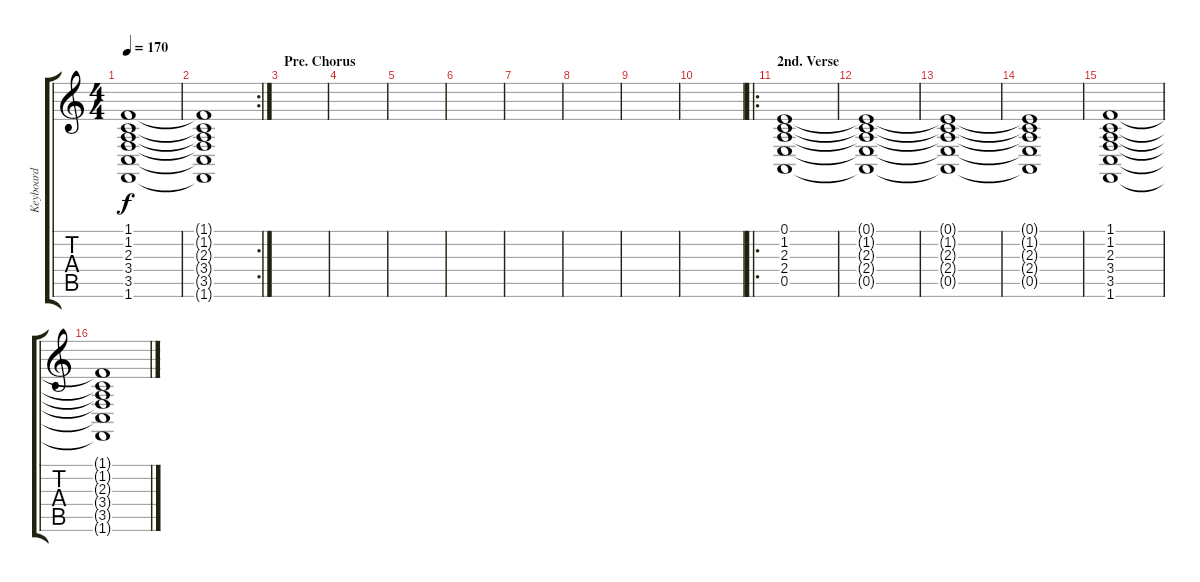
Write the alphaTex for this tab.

\track ("Keyboard" "Keyboard") {instrument choiraahs}
\staff {score tabs}
\tuning (E4 B3 G3 D3 A2 E2) {hide}
\ts (4 4)
\tempo 170
\clef g2
\ks c
(1.1{t} 1.2{t} 2.3{t} 3.4{t} 3.5{t} 1.6{t}).1{dy f} |
\rc 2
(1.1{t} 1.2{t} 2.3{t} 3.4{t} 3.5{t} 1.6{t}).1 |
\section ("" "Pre. Chorus")
|
|
|
|
|
|
|
|
\ro
\section ("" "2nd. Verse")
(0.1 1.2 2.3 2.4 0.5).1 |
(0.1{t} 1.2{t} 2.3{t} 2.4{t} 0.5{t}).1 |
(0.1{t} 1.2{t} 2.3{t} 2.4{t} 0.5{t}).1 |
(0.1{t} 1.2{t} 2.3{t} 2.4{t} 0.5{t}).1 |
(1.1 1.2 2.3 3.4 3.5 1.6).1 |
(1.1{t} 1.2{t} 2.3{t} 3.4{t} 3.5{t} 1.6{t}).1
